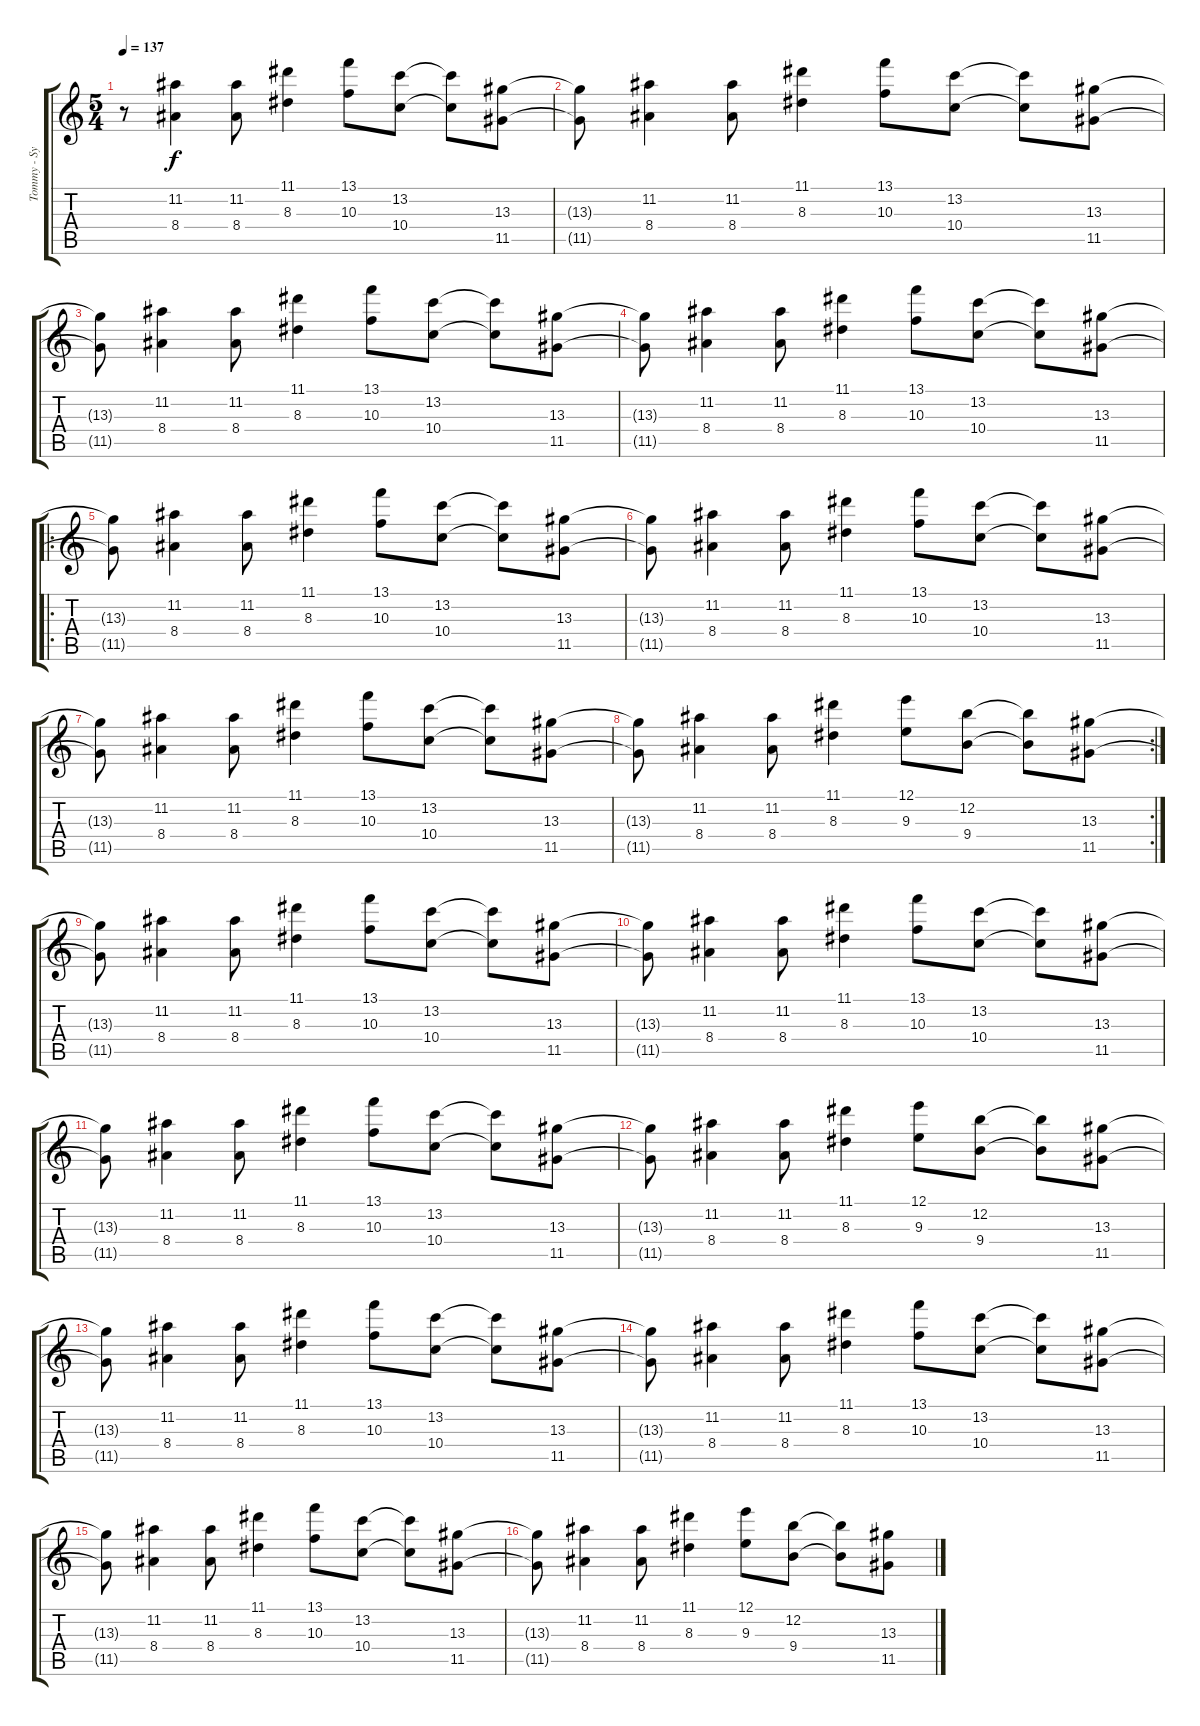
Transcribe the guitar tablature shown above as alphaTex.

\track ("Tommy - Synth" "Tommy - Sy") {instrument pad1newage}
\staff {score tabs}
\tuning (E5 B4 G4 D4 A3 E3) {hide}
\ts (5 4)
\tempo 137
\clef g2
\ks c
r.8{dy f volume 1 instrument pad1newage} (11.2 8.4).4{volume 7} (11.2 8.4).8 (11.1 8.3).4 (13.1 10.3).8 (13.2 10.4).8 (13.2{t} 10.4{t}).8 (13.3 11.5).8 |
(13.3{t} 11.5{t}).8 (11.2 8.4).4 (11.2 8.4).8 (11.1 8.3).4 (13.1 10.3).8 (13.2 10.4).8 (13.2{t} 10.4{t}).8 (13.3 11.5).8 |
(13.3{t} 11.5{t}).8 (11.2 8.4).4 (11.2 8.4).8 (11.1 8.3).4 (13.1 10.3).8 (13.2 10.4).8 (13.2{t} 10.4{t}).8 (13.3 11.5).8 |
(13.3{t} 11.5{t}).8 (11.2 8.4).4 (11.2 8.4).8 (11.1 8.3).4 (13.1 10.3).8 (13.2 10.4).8 (13.2{t} 10.4{t}).8 (13.3 11.5).8 |
\ro
(13.3{t} 11.5{t}).8 (11.2 8.4).4 (11.2 8.4).8 (11.1 8.3).4 (13.1 10.3).8 (13.2 10.4).8 (13.2{t} 10.4{t}).8 (13.3 11.5).8 |
(13.3{t} 11.5{t}).8 (11.2 8.4).4 (11.2 8.4).8 (11.1 8.3).4 (13.1 10.3).8 (13.2 10.4).8 (13.2{t} 10.4{t}).8 (13.3 11.5).8 |
(13.3{t} 11.5{t}).8 (11.2 8.4).4 (11.2 8.4).8 (11.1 8.3).4 (13.1 10.3).8 (13.2 10.4).8 (13.2{t} 10.4{t}).8 (13.3 11.5).8 |
\rc 2
(13.3{t} 11.5{t}).8 (11.2 8.4).4 (11.2 8.4).8 (11.1 8.3).4 (12.1 9.3).8 (12.2 9.4).8 (12.2{t} 9.4{t}).8 (13.3 11.5).8 |
(13.3{t} 11.5{t}).8 (11.2 8.4).4 (11.2 8.4).8 (11.1 8.3).4 (13.1 10.3).8 (13.2 10.4).8 (13.2{t} 10.4{t}).8 (13.3 11.5).8 |
(13.3{t} 11.5{t}).8 (11.2 8.4).4 (11.2 8.4).8 (11.1 8.3).4 (13.1 10.3).8 (13.2 10.4).8 (13.2{t} 10.4{t}).8 (13.3 11.5).8 |
(13.3{t} 11.5{t}).8 (11.2 8.4).4 (11.2 8.4).8 (11.1 8.3).4 (13.1 10.3).8 (13.2 10.4).8 (13.2{t} 10.4{t}).8 (13.3 11.5).8 |
(13.3{t} 11.5{t}).8 (11.2 8.4).4 (11.2 8.4).8 (11.1 8.3).4 (12.1 9.3).8 (12.2 9.4).8 (12.2{t} 9.4{t}).8 (13.3 11.5).8 |
(13.3{t} 11.5{t}).8 (11.2 8.4).4 (11.2 8.4).8 (11.1 8.3).4 (13.1 10.3).8 (13.2 10.4).8 (13.2{t} 10.4{t}).8 (13.3 11.5).8 |
(13.3{t} 11.5{t}).8 (11.2 8.4).4 (11.2 8.4).8 (11.1 8.3).4 (13.1 10.3).8 (13.2 10.4).8 (13.2{t} 10.4{t}).8 (13.3 11.5).8 |
(13.3{t} 11.5{t}).8 (11.2 8.4).4 (11.2 8.4).8 (11.1 8.3).4 (13.1 10.3).8 (13.2 10.4).8 (13.2{t} 10.4{t}).8 (13.3 11.5).8 |
(13.3{t} 11.5{t}).8 (11.2 8.4).4 (11.2 8.4).8 (11.1 8.3).4 (12.1 9.3).8 (12.2 9.4).8 (12.2{t} 9.4{t}).8 (13.3 11.5).8
